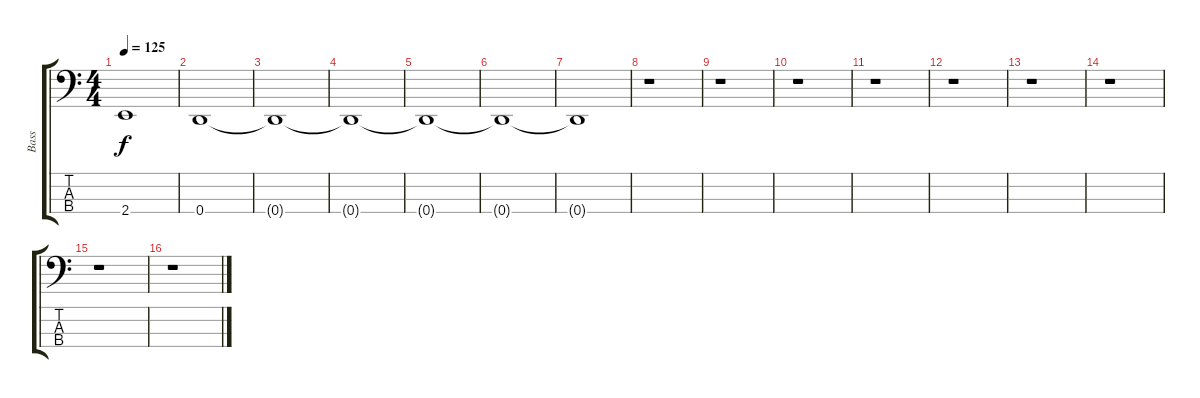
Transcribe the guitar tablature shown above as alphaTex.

\track ("Bass" "Bass") {instrument electricbassfinger}
\staff {score tabs}
\tuning (F2 C2 G1 D1) {hide}
\ts (4 4)
\tempo 125
\clef f4
\ks c
2.4.1{dy f} |
0.4.1 |
0.4{t}.1 |
0.4{t}.1 |
0.4{t}.1 |
0.4{t}.1 |
0.4{t}.1 |
r.1 |
r.1 |
r.1 |
r.1 |
r.1 |
r.1 |
r.1 |
r.1 |
r.1
